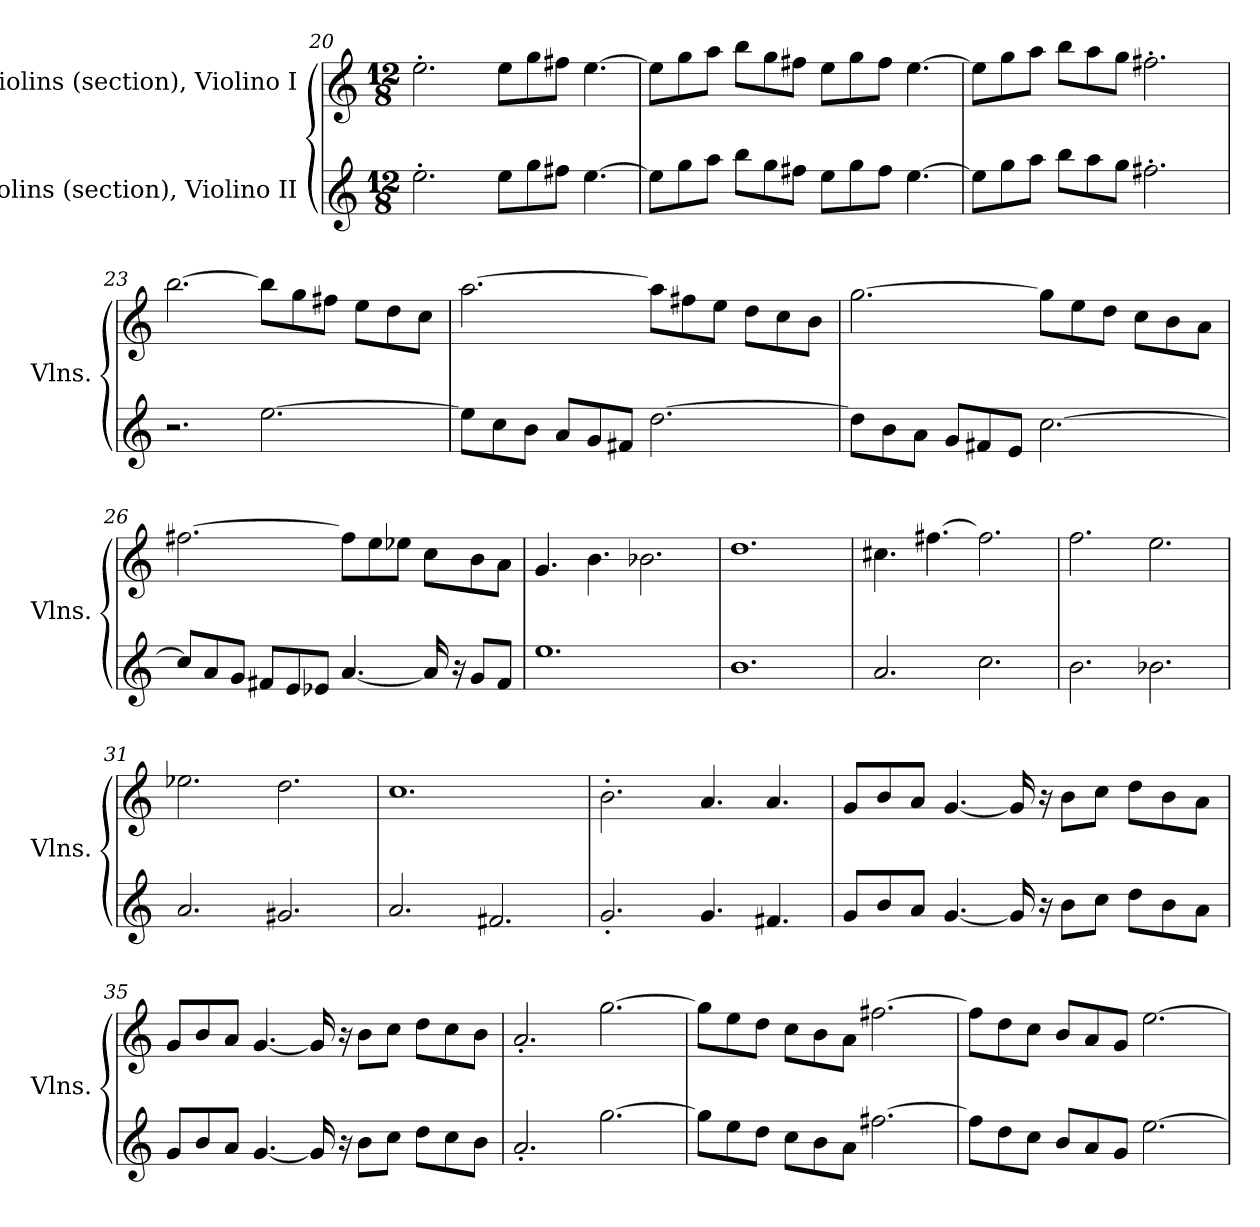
**kern	**kern
*part2	*part1
*staff2	*staff1
*I"Violins (section), Violino II	*I"Violins (section), Violino I
*I'Vlns.	*I'Vlns.
!!LO:LB:g=z
*clefG2	*clefG2
*k[]	*k[]
*M12/8	*M12/8
=20	=20
2.ee'\	2.ee'\
8ee\L	8ee\L
8gg\	8gg\
8ff#X\J	8ff#X\J
[4.ee\	[4.ee\
=21	=21
8ee\L]	8ee\L]
8gg\	8gg\
8aa\J	8aa\J
8bb\L	8bb\L
8gg\	8gg\
8ff#X\J	8ff#X\J
8ee\L	8ee\L
8gg\	8gg\
8ff#\J	8ff#\J
[4.ee\	[4.ee\
=22	=22
8ee\L]	8ee\L]
8gg\	8gg\
8aa\J	8aa\J
8bb\L	8bb\L
8aa\	8aa\
8gg\J	8gg\J
2.ff#X'\	2.ff#X'\
=23	=23
2.r	[2.bb\
[2.ee\	8bb\L]
.	8gg\
.	8ff#X\J
.	8ee\L
.	8dd\
.	8cc\J
!!LO:PB:g=z
=24	=24
8ee\L]	[2.aa\
8cc\	.
8b\J	.
8a/L	.
8g/	.
8f#X/J	.
[2.dd\	8aa\L]
.	8ff#X\
.	8ee\J
.	8dd\L
.	8cc\
.	8b\J
=25	=25
8dd\L]	[2.gg\
8b\	.
8a\J	.
8g/L	.
8f#X/	.
8e/J	.
[2.cc\	8gg\L]
.	8ee\
.	8dd\J
.	8cc\L
.	8b\
.	8a\J
!!LO:LB:g=z
=26	=26
8cc/L]	[2.ff#X\
8a/	.
8g/J	.
8f#X/L	.
8e/	.
8e-X/J	.
[4.a/	8ff#\L]
.	8ee\
.	8ee-X\J
16a/]	8cc\L
16r	.
8g/L	8b\
8f#/J	8a\J
=27	=27
1.ee	4.g/
.	4.b\
.	2.b-X\
=28	=28
1.b	1.dd
=29	=29
2.a/	4.cc#X\
.	[4.ff#X\
2.cc\	2.ff#\]
!!LO:LB:g=z
=30	=30
2.b\	2.ff\
2.b-X\	2.ee\
=31	=31
2.a/	2.ee-X\
2.g#X/	2.dd\
=32	=32
2.a/	1.cc
2.f#X/	.
=33	=33
2.g'/	2.b'\
4.g/	4.a/
4.f#X/	4.a/
!!LO:LB:g=z
=34	=34
8g/L	8g/L
8b/	8b/
8a/J	8a/J
[4.g/	[4.g/
16g/]	16g/]
16r	16r
8b\L	8b\L
8cc\J	8cc\J
8dd\L	8dd\L
8b\	8b\
8a\J	8a\J
=35	=35
8g/L	8g/L
8b/	8b/
8a/J	8a/J
[4.g/	[4.g/
16g/]	16g/]
16r	16r
8b\L	8b\L
8cc\J	8cc\J
8dd\L	8dd\L
8cc\	8cc\
8b\J	8b\J
=36	=36
2.a'/	2.a'/
[2.gg\	[2.gg\
!!LO:LB:g=z
=37	=37
8gg\L]	8gg\L]
8ee\	8ee\
8dd\J	8dd\J
8cc\L	8cc\L
8b\	8b\
8a\J	8a\J
[2.ff#X\	[2.ff#X\
=38	=38
8ff#\L]	8ff#\L]
8dd\	8dd\
8cc\J	8cc\J
8b/L	8b/L
8a/	8a/
8g/J	8g/J
[2.ee\	[2.ee\
=	=
*-	*-
